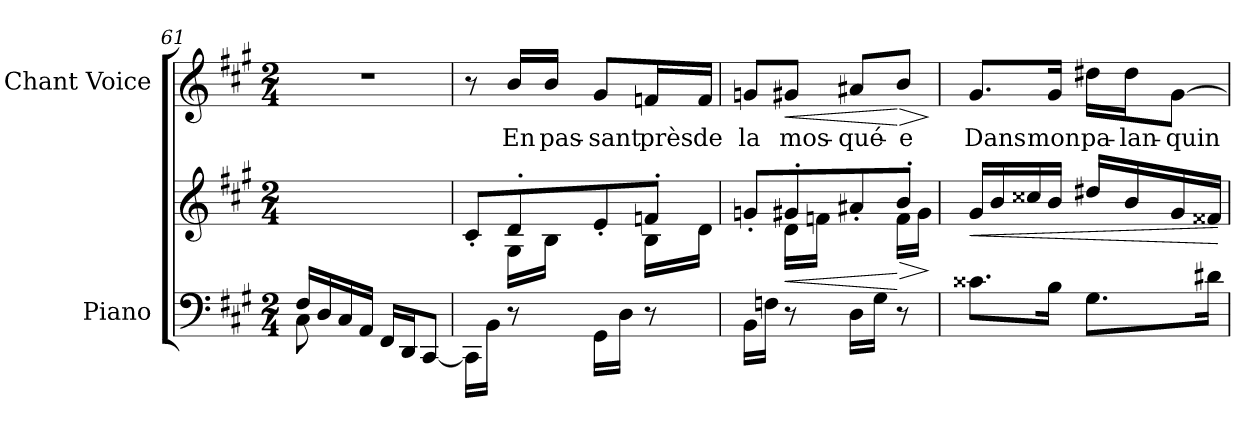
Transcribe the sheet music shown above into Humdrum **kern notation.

**kern	**kern	**dynam	**kern	**text	**dynam
*part2	*part2	*part2	*part1	*part1	*part1
*staff3	*staff2	*staff2/3	*staff1	*staff1	*staff1
*I"Piano	*	*	*I"Chant Voice	*	*
*I'Pno	*	*	*	*	*
*clefF4	*clefG2	*	*clefG2	*	*
*k[f#c#g#]	*k[f#c#g#]	*	*k[f#c#g#]	*	*
*M2/4	*M2/4	*	*M2/4	*	*
=61	=61	=61	=61	=61	=61
*^	*	*	*	*	*
16F#/LL	8C#\	2ryy	.	2r	.	.
16D/	.	.	.	.	.	.
16C#/	8ryy	.	.	.	.	.
16AA/JJ	.	.	.	.	.	.
16FF#/LL	4ryy	.	.	.	.	.
16DD/J	.	.	.	.	.	.
(>[8CC#/J	.	.	.	.	.	.
*v	*v	*	*	*	*	*
=62	=62	=62	=62	=62	=62
*	*^	*	*	*	*
16CC#\LL]	8c#'/L)	8ryy	.	8r	.	.
16BB\JJ	.	.	.	.	.	.
8r	8d'/	16G#\LL	.	16b/LL	En	.
.	.	16B\JJ	.	16b/JJ	pas-	.
16GG#\LL	8e'/	8ryy	.	8g#/L	-sant	.
16D\JJ	.	.	.	.	.	.
8r	8fn'/J	16B\LL	.	16fn/L	près	.
.	.	16d\JJ	.	16f/JJ	de	.
=63	=63	=63	=63	=63	=63	=63
16BB\LL	8gn'/L	8ryy	.	8gn/L	la	.
16Fn\JJ	.	.	.	.	.	.
!	!	!	!LO:HP:b	!	!	!LO:HP:b
8r	8g#X'/	16d\LL	<	8g#X/J	mos-	<
.	.	16fn\JJ	.	.	.	.
16D\LL	8a#X'/	8ryy	.	8a#X/L	-qué-	.
16G#\JJ	.	.	.	.	.	.
!	!	!	!LO:HP:n=1:b	!	!	!LO:HP:n=1:b
8r	8b'/J	16f\LL	[ >	8b/J	-e	[ >
.	.	16g#\JJ	.	.	.	.
*	*v	*v	*	*	*	*
.	.	]	.	.	]
=64	=64	=64	=64	=64	=64
!	!	!LO:HP:b	!	!	!
8.c##X\L	16g#/LL	<	8.g#/L	Dans	.
.	16b/	.	.	.	.
.	16cc##X/	.	.	.	.
16B\Jk	16b/JJ	.	16g#/Jk	mon	.
8.G#\L	16dd#X/LL	.	16dd#X\LL	pa-	.
.	16b/	.	16dd#\J	-lan-	.
.	16g#/	.	[8g#\J	-quin	.
16d#X\Jk	16f##X/JJ	.	.	.	.
.	.	[	.	.	.
=	=	=	=	=	=
*-	*-	*-	*-	*-	*-
